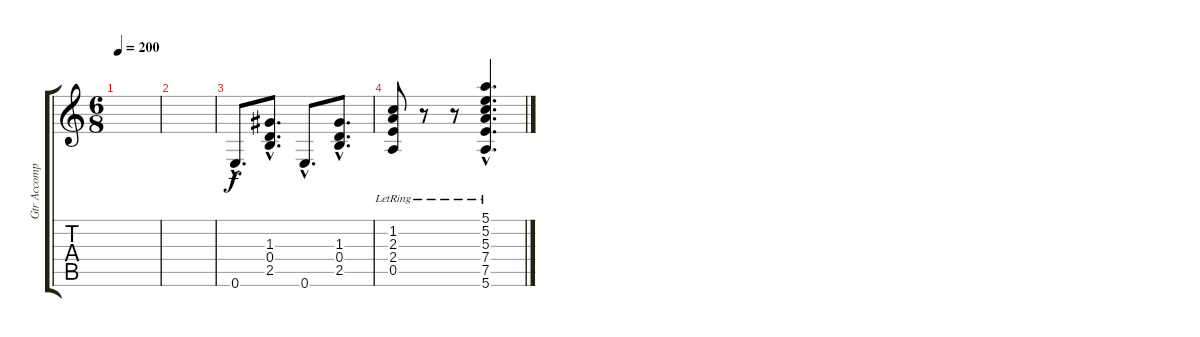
\track ("Gtr Accomp" "Gtr Accomp") {instrument acousticguitarnylon}
\staff {score tabs}
\tuning (E4 B3 G3 D3 A2 E2) {hide}
\ts (6 8)
\tempo 200
\clef g2
\ks c
|
|
0.6{hac}.8{d} (1.3{hac} 0.4{hac} 2.5{hac}).8{d} 0.6{hac}.8{d} (1.3{hac} 0.4{hac} 2.5{hac}).8{d} |
(1.2{lr} 2.3{lr} 2.4{lr} 0.5{lr}).8 r.8 r.8 (5.1{hac lr} 5.2{hac lr} 5.3{hac lr} 7.4{hac lr} 7.5{hac lr} 5.6{hac lr}).4{d}
